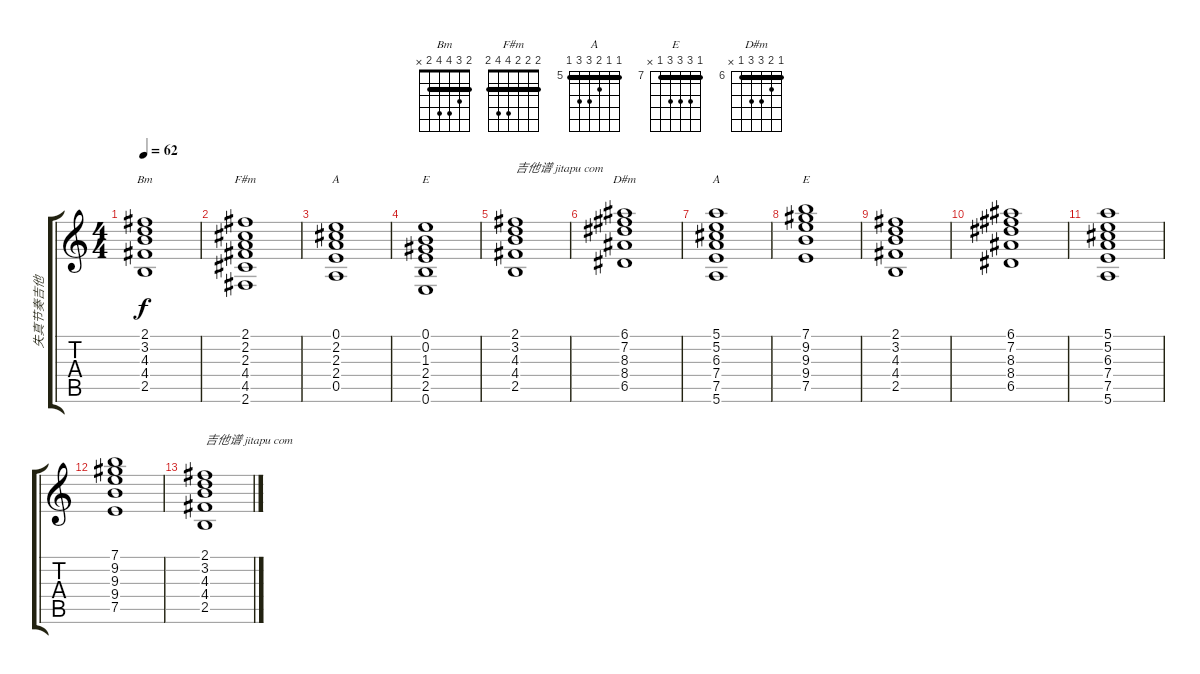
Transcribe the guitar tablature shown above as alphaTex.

\track ("失真节奏吉他" "失真节奏吉他") {instrument distortionguitar}
\staff {score tabs}
\tuning (E4 B3 G3 D3 A2 E2) {hide}
\chord ("Bm" 2 3 4 4 2 x) {barre 2}
\chord ("F#m" 2 2 2 4 4 2) {barre 2}
\chord ("A" 0 2 2 2 0 x)
\chord ("E" 0 0 1 2 2 0)
\chord ("D#m" 6 7 8 8 6 x) {firstfret 6 barre 6}
\chord ("A" 5 5 6 7 7 5) {firstfret 5 barre 5}
\chord ("E" 7 9 9 9 7 x) {firstfret 7 barre 7}
\ts (4 4)
\tempo 62
\clef g2
\ks c
(2.1 3.2 4.3 4.4 2.5).1{ch "Bm" dy f} |
(2.1 2.2 2.3 4.4 4.5 2.6).1{ch "F#m"} |
(0.1 2.2 2.3 2.4 0.5).1{ch "A"} |
(0.1 0.2 1.3 2.4 2.5 0.6).1{ch "E"} |
(2.1 3.2 4.3 4.4 2.5).1{txt "吉他谱 jitapu com"} |
(6.1 7.2 8.3 8.4 6.5).1{ch "D#m"} |
(5.1 5.2 6.3 7.4 7.5 5.6).1{ch "A"} |
(7.1 9.2 9.3 9.4 7.5).1{ch "E"} |
(2.1 3.2 4.3 4.4 2.5).1 |
(6.1 7.2 8.3 8.4 6.5).1 |
(5.1 5.2 6.3 7.4 7.5 5.6).1 |
(7.1 9.2 9.3 9.4 7.5).1 |
(2.1 3.2 4.3 4.4 2.5).1{txt "吉他谱 jitapu com"}
